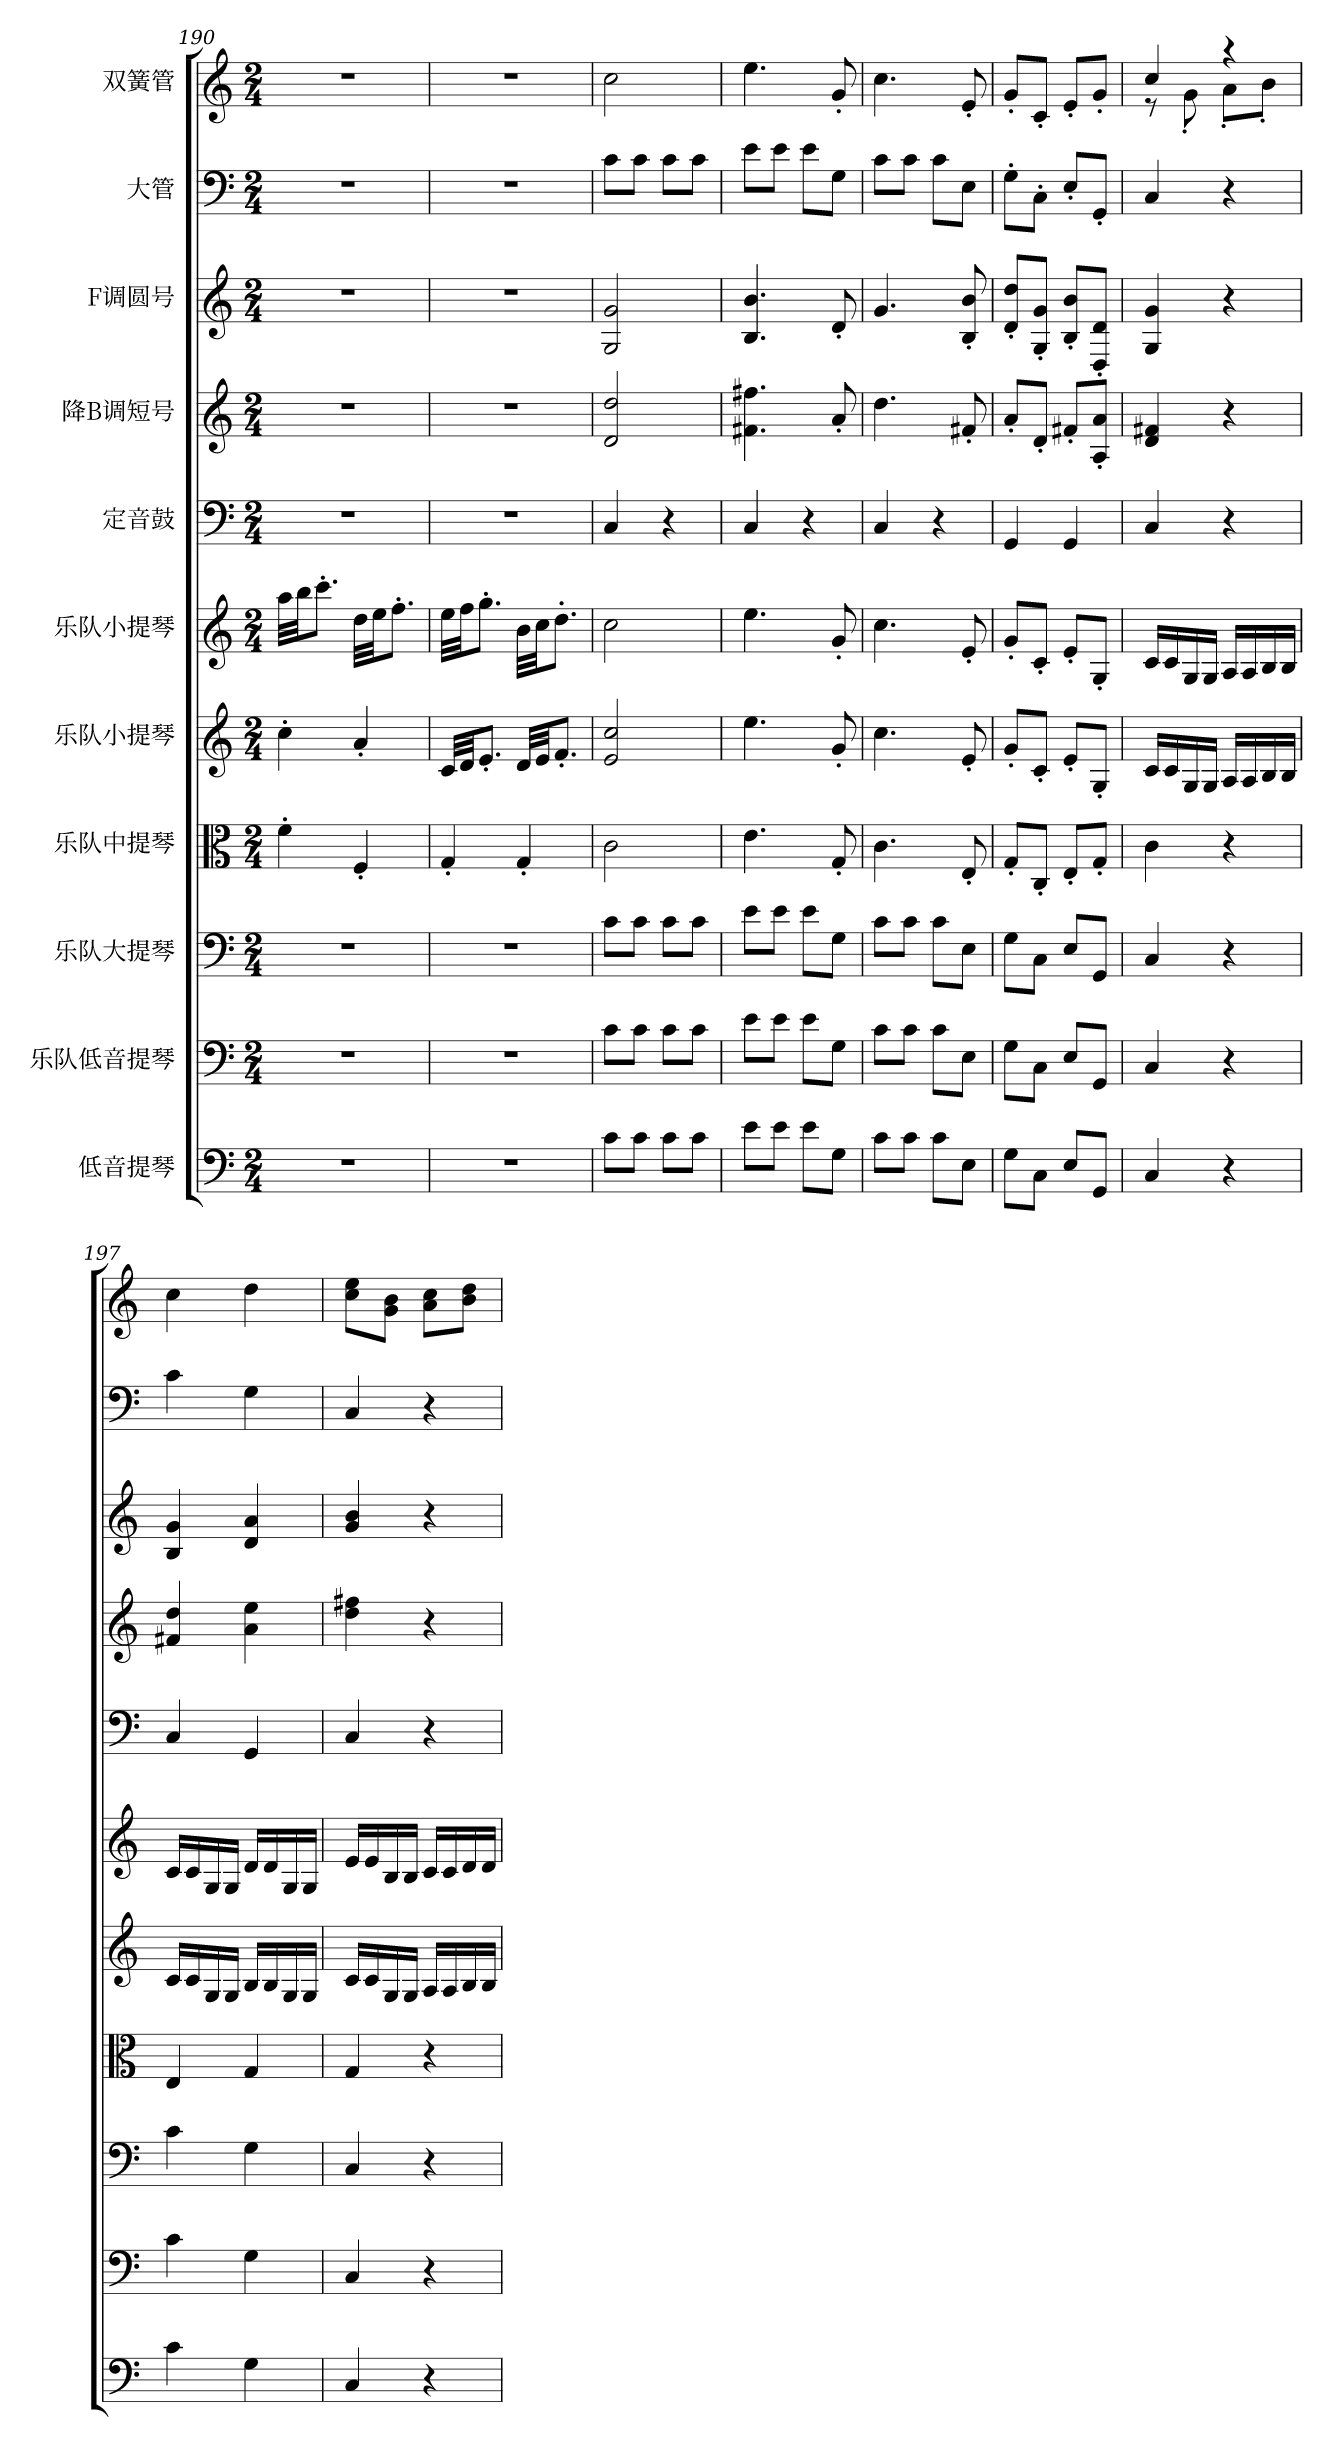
**kern	**kern	**kern	**kern	**kern	**kern	**kern	**kern	**kern	**kern	**kern
*part11	*part10	*part9	*part8	*part7	*part6	*part5	*part4	*part3	*part2	*part1
*staff11	*staff10	*staff9	*staff8	*staff7	*staff6	*staff5	*staff4	*staff3	*staff2	*staff1
*I"低音提琴	*I"乐队低音提琴	*I"乐队大提琴	*I"乐队中提琴	*I"乐队小提琴	*I"乐队小提琴	*I"定音鼓	*I"降B调短号	*I"F调圆号	*I"大管	*I"双簧管
!!LO:PB:g=z
*clefF4	*clefF4	*clefF4	*clefC3	*clefG2	*clefG2	*clefF4	*clefG2	*clefG2	*clefF4	*clefG2
*ITrd7c12	*ITrd7c12	*	*	*	*	*	*ITrd1c2	*ITrd4c7	*	*
*k[]	*k[]	*k[]	*k[]	*k[]	*k[]	*k[]	*k[b-e-]	*k[b-]	*k[]	*k[]
*M2/4	*M2/4	*M2/4	*M2/4	*M2/4	*M2/4	*M2/4	*M2/4	*M2/4	*M2/4	*M2/4
=190	=190	=190	=190	=190	=190	=190	=190	=190	=190	=190
2r	2r	2r	4f'\	4cc'\	32aa\LLL	2r	2r	2r	2r	2r
.	.	.	.	.	32bb\JJ	.	.	.	.	.
.	.	.	.	.	8.ccc'\J	.	.	.	.	.
.	.	.	4F'/	4a'/	32dd\LLL	.	.	.	.	.
.	.	.	.	.	32ee\JJ	.	.	.	.	.
.	.	.	.	.	8.ff'\J	.	.	.	.	.
=191	=191	=191	=191	=191	=191	=191	=191	=191	=191	=191
*	*	*	*	*	*	*	*	*	*	*MM155
2r	2r	2r	4G'/	32c/LLL	32ee\LLL	2r	2r	2r	2r	2r
.	.	.	.	32d/JJ	32ff\JJ	.	.	.	.	.
.	.	.	.	8.e'/J	8.gg'\J	.	.	.	.	.
.	.	.	4G'/	32d/LLL	32b\LLL	.	.	.	.	.
.	.	.	.	32e/JJ	32cc\JJ	.	.	.	.	.
.	.	.	.	8.f'/J	8.dd'\J	.	.	.	.	.
=192	=192	=192	=192	=192	=192	=192	=192	=192	=192	=192
*	*	*	*	*	*	*	*	*	*	*MM160
8C\L	8C\L	8c\L	2c\	2e/ 2cc/	2cc\	4C/	2c/ 2cc/	2C/ 2c/	8c\L	2cc\
8C\J	8C\J	8c\J	.	.	.	.	.	.	8c\J	.
8C\L	8C\L	8c\L	.	.	.	4r	.	.	8c\L	.
8C\J	8C\J	8c\J	.	.	.	.	.	.	8c\J	.
=193	=193	=193	=193	=193	=193	=193	=193	=193	=193	=193
8E\L	8E\L	8e\L	4.e\	4.ee\	4.ee\	4C/	4.en\ 4.een\	4.E/ 4.e/	8e\L	4.ee\
8E\J	8E\J	8e\J	.	.	.	.	.	.	8e\J	.
8E\L	8E\L	8e\L	.	.	.	4r	.	.	8e\L	.
8GG\J	8GG\J	8G\J	8G'/	8g'/	8g'/	.	8g'/	8G'/	8G\J	8g'/
=194	=194	=194	=194	=194	=194	=194	=194	=194	=194	=194
8C\L	8C\L	8c\L	4.c\	4.cc\	4.cc\	4C/	4.cc\	4.c/	8c\L	4.cc\
8C\J	8C\J	8c\J	.	.	.	.	.	.	8c\J	.
8C\L	8C\L	8c\L	.	.	.	4r	.	.	8c\L	.
8EE\J	8EE\J	8E\J	8E'/	8e'/	8e'/	.	8en'/	8E/' 8e/'	8E\J	8e'/
=195	=195	=195	=195	=195	=195	=195	=195	=195	=195	=195
8GG\L	8GG\L	8G\L	8G'/L	8g'/L	8g'/L	4GG/	8g'/L	8G/' 8g/'L	8G'\L	8g'/L
8CC\J	8CC\J	8C\J	8C'/J	8c'/J	8c'/J	.	8c'/J	8C/' 8c/'J	8C'\J	8c'/J
8EE/L	8EE/L	8E/L	8E'/L	8e'/L	8e'/L	4GG/	8en'/L	8E/' 8e/'L	8E'/L	8e'/L
8GGG/J	8GGG/J	8GG/J	8G'/J	8G'/J	8G'/J	.	8G/' 8g/'J	8GG/' 8G/'J	8GG'/J	8g'/J
!!LO:PB:g=z
=196	=196	=196	=196	=196	=196	=196	=196	=196	=196	=196
*	*	*	*	*	*	*	*	*	*	*^
4CC/	4CC/	4C/	4c\	16c/LL	16c/LL	4C/	4c/ 4en/	4C/ 4c/	4C/	4cc/	8r
.	.	.	.	16c/	16c/	.	.	.	.	.	.
.	.	.	.	16G/	16G/	.	.	.	.	.	8g'\
.	.	.	.	16G/JJ	16G/JJ	.	.	.	.	.	.
4r	4r	4r	4r	16A/LL	16A/LL	4r	4r	4r	4r	4r	8a'\L
.	.	.	.	16A/	16A/	.	.	.	.	.	.
.	.	.	.	16B/	16B/	.	.	.	.	.	8b'\J
.	.	.	.	16B/JJ	16B/JJ	.	.	.	.	.	.
*	*	*	*	*	*	*	*	*	*	*v	*v
=197	=197	=197	=197	=197	=197	=197	=197	=197	=197	=197
4C\	4C\	4c\	4E/	16c/LL	16c/LL	4C/	4en/ 4cc/	4E/ 4c/	4c\	4cc\
.	.	.	.	16c/	16c/	.	.	.	.	.
.	.	.	.	16G/	16G/	.	.	.	.	.
.	.	.	.	16G/JJ	16G/JJ	.	.	.	.	.
4GG\	4GG\	4G\	4G/	16B/LL	16d/LL	4GG/	4g\ 4dd\	4G/ 4d/	4G\	4dd\
.	.	.	.	16B/	16d/	.	.	.	.	.
.	.	.	.	16G/	16G/	.	.	.	.	.
.	.	.	.	16G/JJ	16G/JJ	.	.	.	.	.
=198	=198	=198	=198	=198	=198	=198	=198	=198	=198	=198
4CC/	4CC/	4C/	4G/	16c/LL	16e/LL	4C/	4cc\ 4een\	4c/ 4e/	4C/	8cc\ 8ee\L
.	.	.	.	16c/	16e/	.	.	.	.	.
.	.	.	.	16G/	16B/	.	.	.	.	8g\ 8b\J
.	.	.	.	16G/JJ	16B/JJ	.	.	.	.	.
4r	4r	4r	4r	16A/LL	16c/LL	4r	4r	4r	4r	8a\ 8cc\L
.	.	.	.	16A/	16c/	.	.	.	.	.
.	.	.	.	16B/	16d/	.	.	.	.	8b\ 8dd\J
.	.	.	.	16B/JJ	16d/JJ	.	.	.	.	.
=	=	=	=	=	=	=	=	=	=	=
*-	*-	*-	*-	*-	*-	*-	*-	*-	*-	*-
